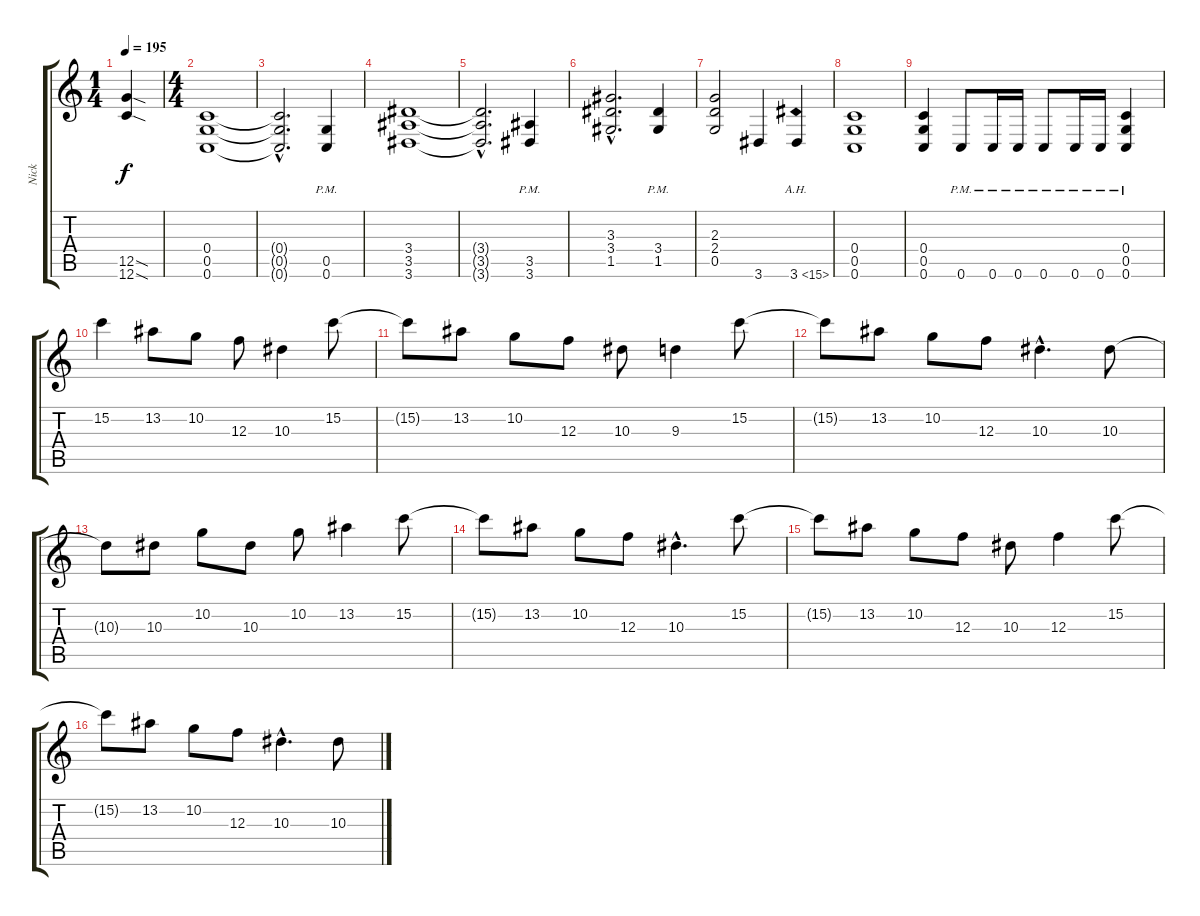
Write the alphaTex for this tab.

\track ("Nick" "Nick") {instrument distortionguitar}
\staff {score tabs}
\tuning (D4 A3 F3 C3 G2 C2) {hide}
\ts (1 4)
\tempo 195
\clef g2
\ks c
(12.5{sod} 12.6{sod}).4{dy f instrument distortionguitar} |
\ts (4 4)
(0.4 0.5 0.6).1 |
(0.4{hac t} 0.5{hac t} 0.6{hac t}).2{d} (0.5{pm} 0.6).4 |
(3.4 3.5 3.6).1 |
(3.4{hac t} 3.5{hac t} 3.6{hac t}).2{d} (3.5{pm} 3.6).4 |
(3.3{hac} 3.4{hac} 1.5{hac}).2{d} (3.4 1.5{pm}).4 |
(2.3 2.4 0.5).2 3.6.4 3.6{ah 12}.4 |
(0.4 0.5 0.6).1 |
(0.4 0.5 0.6).4 0.6{pm}.8 0.6{pm}.16 0.6{pm}.16 0.6{pm}.8 0.6{pm}.16 0.6{pm}.16 (0.4{pm} 0.5 0.6{pm}).4 |
15.2.4 13.2.8 10.2.8 12.3.8 10.3.4 15.2.8 |
15.2{t}.8 13.2.8 10.2.8 12.3.8 10.3.8 9.3.4 15.2.8 |
15.2{t}.8 13.2.8 10.2.8 12.3.8 10.3{hac}.4{d} 10.3.8 |
10.3{t}.8 10.3.8 10.2.8 10.3.8 10.2.8 13.2.4 15.2.8 |
15.2{t}.8 13.2.8 10.2.8 12.3.8 10.3{hac}.4{d} 15.2.8 |
15.2{t}.8 13.2.8 10.2.8 12.3.8 10.3.8 12.3.4 15.2.8 |
15.2{t}.8 13.2.8 10.2.8 12.3.8 10.3{hac}.4{d} 10.3.8
